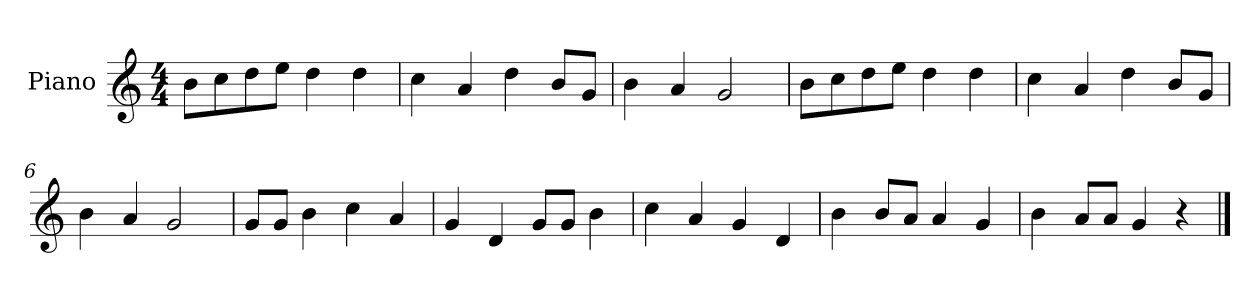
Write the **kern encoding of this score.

**kern
*part1
*staff1
*I"Piano
*I'P-no
*clefG2
*k[]
*M4/4
*MM90
=1
8b\L
8cc\
8dd\
8ee\J
4dd\
4dd\
=2
4cc\
4a/
4dd\
8b/L
8g/J
=3
4b\
4a/
2g/
=4
8b\L
8cc\
8dd\
8ee\J
4dd\
4dd\
=5
4cc\
4a/
4dd\
8b/L
8g/J
=6
4b\
4a/
2g/
=7
8g/L
8g/J
4b\
4cc\
4a/
!!LO:LB:g=z
=8
4g/
4d/
8g/L
8g/J
4b\
=9
4cc\
4a/
4g/
4d/
=10
4b\
8b/L
8a/J
4a/
4g/
=11
4b\
8a/L
8a/J
4g/
4r
==
*-
